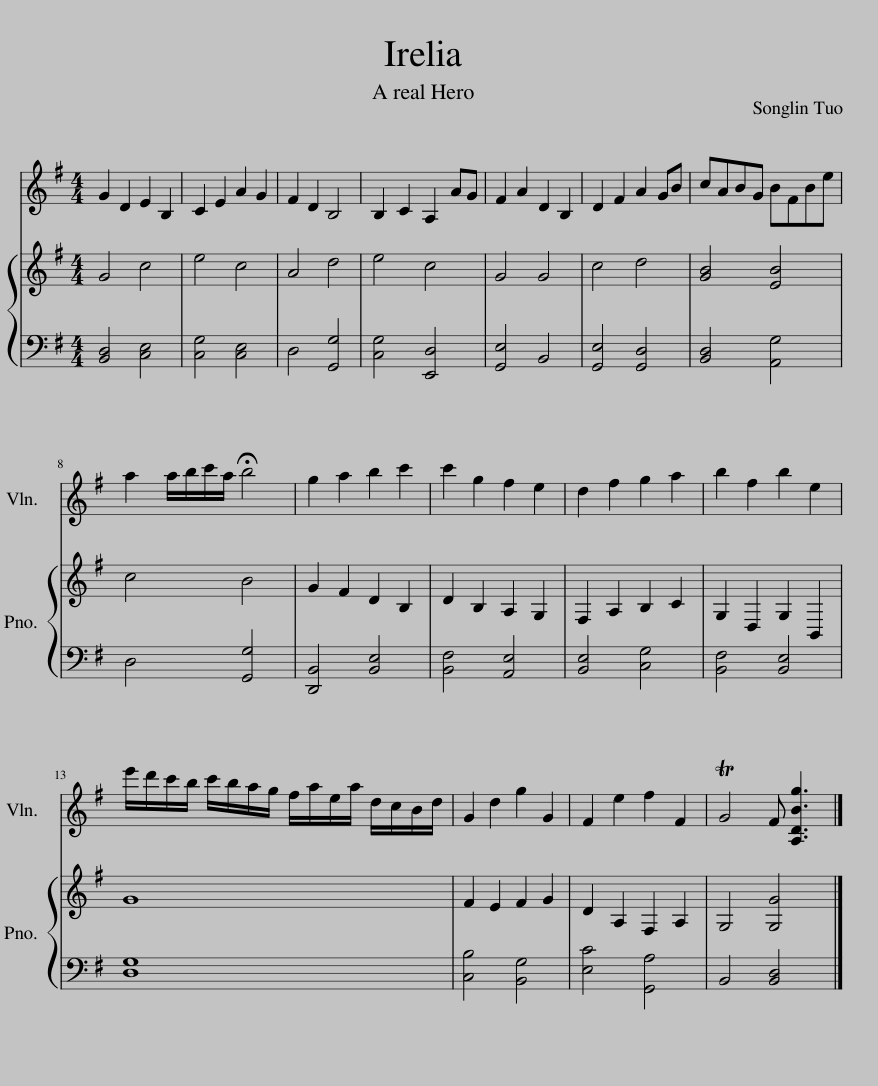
X:1
%%score 1 { 2 | 3 }
L:1/8
M:4/4
I:linebreak $
K:G
V:1 treble
V:2 treble
V:3 bass
V:1
 G2 D2 E2 B,2 | C2 E2 A2 G2 | F2 D2 B,4 | B,2 C2 A,2 AG | F2 A2 D2 B,2 | %5
 D2 F2 A2 GB | cABG BFBe |$ a2 a/b/c'/a/ !fermata!b4 | g2 a2 b2 c'2 | c'2 g2 f2 e2 | %10
 d2 f2 g2 a2 | b2 f2 b2 e2 |$ e'/d'/c'/b/ c'/b/a/g/ f/a/e/a/ d/c/B/d/ | G2 d2 g2 G2 | F2 e2 f2 F2 | %15
 TG4 F [A,DBg]3 |] %16
V:2
 G4 c4 | e4 c4 | A4 d4 | e4 c4 | G4 G4 | %5
 c4 d4 | [GB]4 [EB]4 |$ c4 B4 | G2 F2 D2 B,2 | D2 B,2 A,2 G,2 | %10
 F,2 A,2 B,2 C2 | G,2 D,2 G,2 B,,2 |$ G8 | F2 E2 F2 G2 | D2 A,2 F,2 A,2 | %15
 G,4 [G,G]4 |] %16
V:3
 [B,,D,]4 [C,E,]4 | [C,G,]4 [C,E,]4 | D,4 [G,,G,]4 | [C,G,]4 [E,,D,]4 | [G,,E,]4 B,,4 | %5
 [G,,E,]4 [G,,D,]4 | [B,,D,]4 [A,,G,]4 |$ D,4 [G,,G,]4 | [D,,B,,]4 [B,,E,]4 | [B,,F,]4 [A,,E,]4 | %10
 [B,,E,]4 [C,G,]4 | [B,,F,]4 [B,,E,]4 |$ [D,G,]8 | [C,B,]4 [B,,G,]4 | [E,C]4 [G,,A,]4 | %15
 B,,4 [B,,D,]4 |] %16
